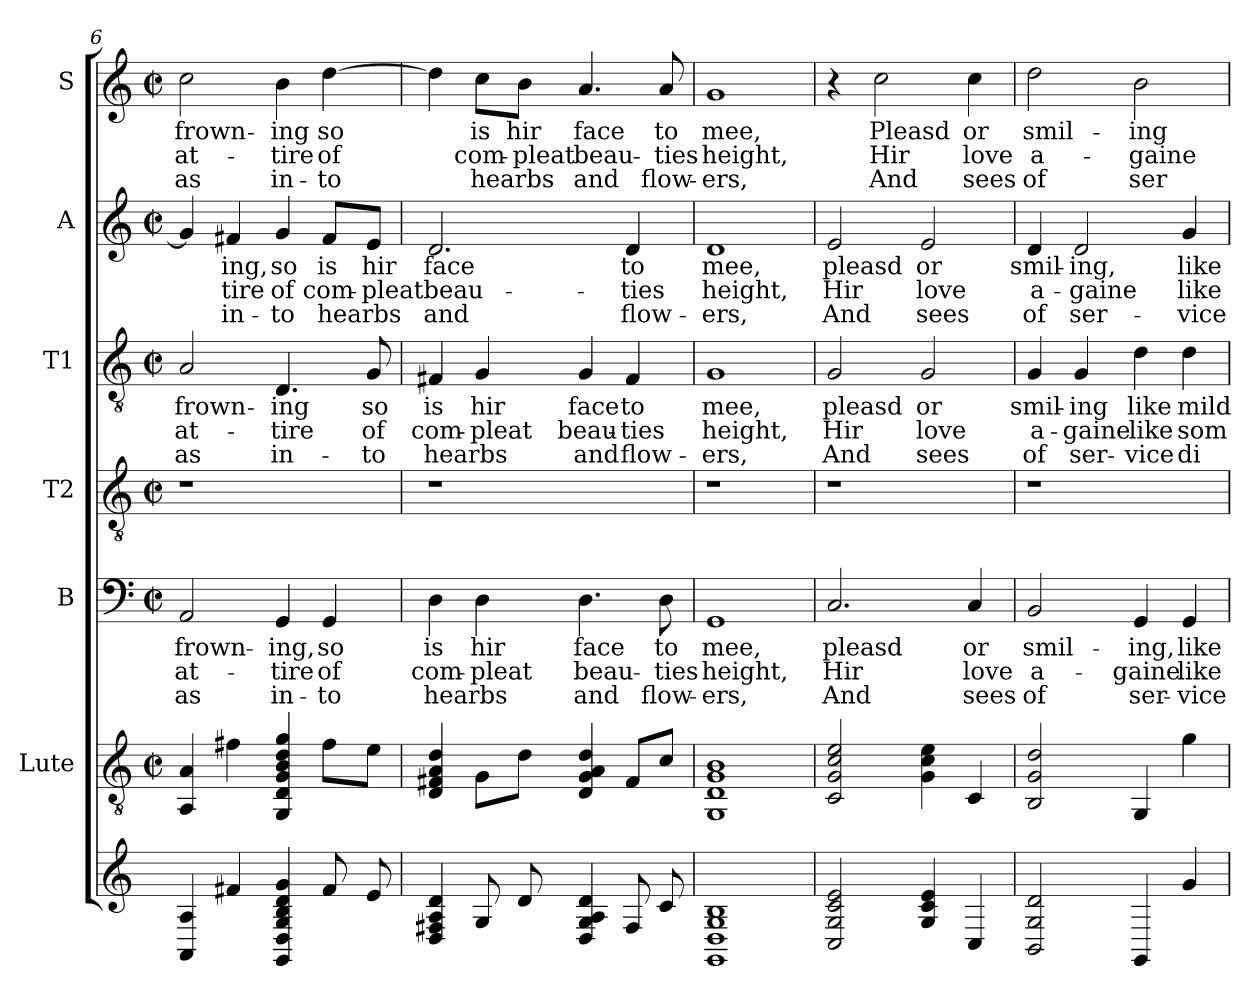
**kern	**kern	**kern	**text	**text	**text	**kern	**kern	**text	**text	**text	**kern	**text	**text	**text	**kern	**text	**text	**text
*part7	*part6	*part5	*part5	*part5	*part5	*part4	*part3	*part3	*part3	*part3	*part2	*part2	*part2	*part2	*part1	*part1	*part1	*part1
*staff7	*staff6	*staff5	*staff5	*staff5	*staff5	*staff4	*staff3	*staff3	*staff3	*staff3	*staff2	*staff2	*staff2	*staff2	*staff1	*staff1	*staff1	*staff1
*	*I"Lute	*I"B	*	*	*	*I"T2	*I"T1	*	*	*	*I"A	*	*	*	*I"S	*	*	*
!!LO:LB:g=z
*	*clefGv2	*clefF4	*	*	*	*clefGv2	*clefGv2	*	*	*	*clefG2	*	*	*	*clefG2	*	*	*
*k[]	*k[]	*k[]	*	*	*	*k[]	*k[]	*	*	*	*k[]	*	*	*	*k[]	*	*	*
*C:	*C:	*C:	*	*	*	*C:	*C:	*	*	*	*C:	*	*	*	*C:	*	*	*
*	*M2/2	*M2/2	*	*	*	*M2/2	*M2/2	*	*	*	*M2/2	*	*	*	*M2/2	*	*	*
*	*met(c|)	*met(c|)	*	*	*	*met(c|)	*met(c|)	*	*	*	*met(c|)	*	*	*	*met(c|)	*	*	*
=6	=6	=6	=6	=6	=6	=6	=6	=6	=6	=6	=6	=6	=6	=6	=6	=6	=6	=6
4AA 4A	4AA/ 4A/	2AA/	frown-	at-	as	1r	2A/	frown-	at-	as	4g/]	.	.	.	2cc\	frown-	at-	-as
4f#	4f#X\	.	.	.	.	.	.	.	.	.	4f#X/	-ing,	-tire	in-	.	.	.	.
4GG 4D 4G 4B 4d 4g	4GG/ 4D/ 4G/ 4B/ 4d/ 4g/	4GG/	-ing,	-tire	in-	.	4.D/	-ing	-tire	in-	4g/	so	of	-to	4b\	-ing	-tire	in-
8f#	8f#\L	4GG/	so	of	-to	.	.	.	.	.	8f#/L	is	com-	hearbs	[4dd\	so	of	-to
8e	8e\J	.	.	.	.	.	8G/	so	of	-to	8e/J	hir	-pleat	.	.	.	.	.
=7	=7	=7	=7	=7	=7	=7	=7	=7	=7	=7	=7	=7	=7	=7	=7	=7	=7	=7
4D 4F# 4A 4d	4D/ 4F#X/ 4A/ 4d/	4D\	is	com-	hearbs	1r	4F#X/	is	com-	hearbs	2.d/	face	beau-	and	4dd\]	.	.	.
8G	8G\L	4D\	hir	-pleat	.	.	4G/	hir	-pleat	.	.	.	.	.	8cc\L	is	com-	hearbs
8d	8d\J	.	.	.	.	.	.	.	.	.	.	.	.	.	8b\J	hir	-pleat	.
4D 4G 4A 4d	4D/ 4G/ 4A/ 4d/	4.D\	face	beau-	and	.	4G/	face	beau-	and	.	.	.	.	4.a/	face	beau-	and
8F#	8F#/L	.	.	.	.	.	4F#/	to	-ties	flow-	4d/	to	-ties	flow-	.	.	.	.
8c	8c/J	8D\	to	-ties	flow-	.	.	.	.	.	.	.	.	.	8a/	to	-ties	flow-
=8	=8	=8	=8	=8	=8	=8	=8	=8	=8	=8	=8	=8	=8	=8	=8	=8	=8	=8
1GG 1D 1G 1B	1GG 1D 1G 1B	1GG	mee,	height,	-ers,	1r	1G	mee,	height,	-ers,	1d	mee,	height,	-ers,	1g	mee,	height,	-ers,
=9	=9	=9	=9	=9	=9	=9	=9	=9	=9	=9	=9	=9	=9	=9	=9	=9	=9	=9
2C 2G 2c 2e	2C/ 2G/ 2c/ 2e/	2.C/	pleasd	Hir	And	1r	2G/	pleasd	Hir	And	2e/	pleasd	Hir	And	4r	.	.	.
.	.	.	.	.	.	.	.	.	.	.	.	.	.	.	2cc\	Pleasd	Hir	And
4G 4c 4e	4G\ 4c\ 4e\	.	.	.	.	.	2G/	or	love	sees	2e/	or	love	sees	.	.	.	.
4C	4C/	4C/	or	love	sees	.	.	.	.	.	.	.	.	.	4cc\	or	love	sees
=10	=10	=10	=10	=10	=10	=10	=10	=10	=10	=10	=10	=10	=10	=10	=10	=10	=10	=10
2BB 2G 2d	2BB/ 2G/ 2d/	2BB/	smil-	a-	of	1r	4G/	smil-	a-	of	4d/	smil-	a-	of	2dd\	smil-	a-	of
.	.	.	.	.	.	.	4G/	-ing	-gaine	ser-	2d/	-ing,	-gaine	ser-	.	.	.	.
4GG	4GG/	4GG/	-ing,	-gaine	ser-	.	4d\	like	like	-vice	.	.	.	.	2b\	-ing	-gaine	ser-
4g	4g\	4GG/	like	like	-vice	.	4d\	mild	som-	di-	4g/	like	like	-vice	.	.	.	.
=	=	=	=	=	=	=	=	=	=	=	=	=	=	=	=	=	=	=
*-	*-	*-	*-	*-	*-	*-	*-	*-	*-	*-	*-	*-	*-	*-	*-	*-	*-	*-
